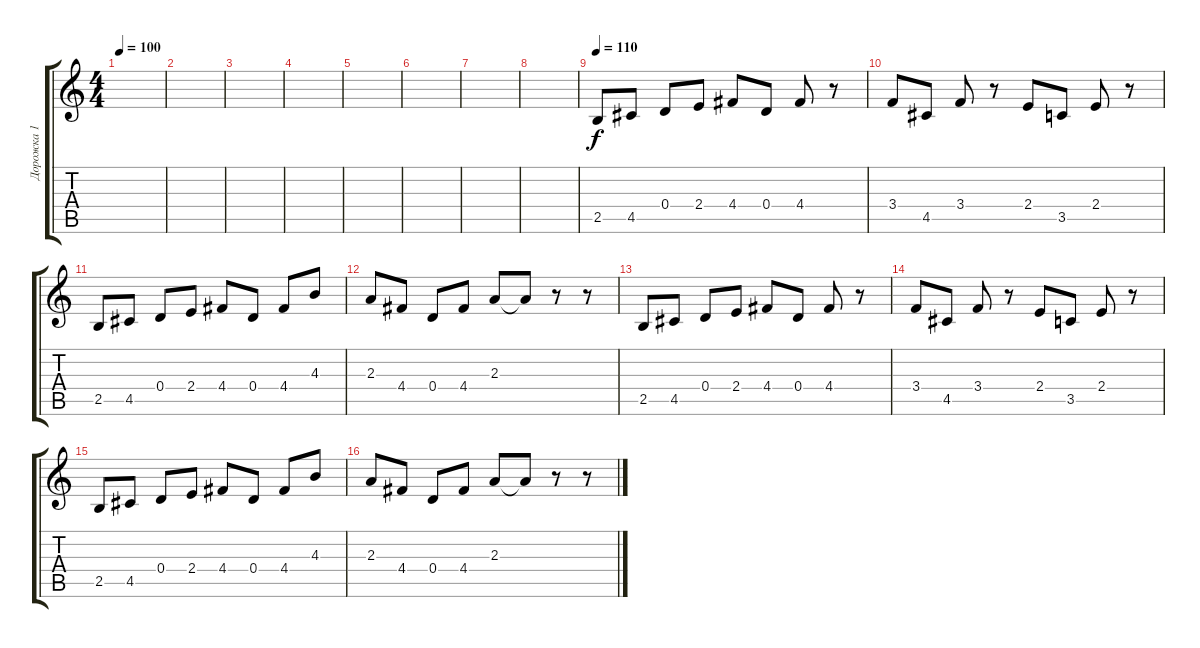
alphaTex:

\track ("Дорожка 1" "Дорожка 1") {instrument distortionguitar}
\staff {score tabs}
\tuning (E4 B3 G3 D3 A2 E2) {hide}
\ts (4 4)
\tempo 100
\clef g2
\ks c
|
|
|
|
|
|
|
|
\tempo 110
2.5.8 4.5.8 0.4.8 2.4.8 4.4.8 0.4.8 4.4.8 r.8 |
3.4.8 4.5.8 3.4.8 r.8 2.4.8 3.5.8 2.4.8 r.8 |
2.5.8 4.5.8 0.4.8 2.4.8 4.4.8 0.4.8 4.4.8 4.3.8 |
2.3.8 4.4.8 0.4.8 4.4.8 2.3.8 2.3{t}.8 r.8 r.8 |
2.5.8 4.5.8 0.4.8 2.4.8 4.4.8 0.4.8 4.4.8 r.8 |
3.4.8 4.5.8 3.4.8 r.8 2.4.8 3.5.8 2.4.8 r.8 |
2.5.8 4.5.8 0.4.8 2.4.8 4.4.8 0.4.8 4.4.8 4.3.8 |
2.3.8 4.4.8 0.4.8 4.4.8 2.3.8 2.3{t}.8 r.8 r.8
